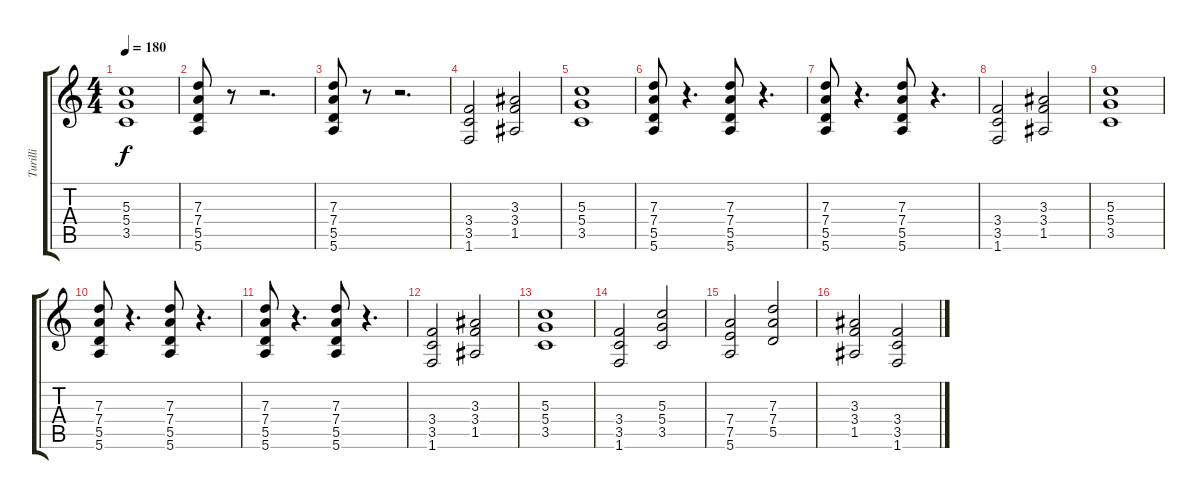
\track ("Turilli" "Turilli") {instrument distortionguitar}
\staff {score tabs}
\tuning (E4 B3 G3 D3 A2 E2) {hide}
\ts (4 4)
\tempo 180
\clef g2
\ks c
(5.3 5.4 3.5).1{dy f} |
(7.3 7.4 5.5 5.6).8 r.8 r.2{d} |
(7.3 7.4 5.5 5.6).8 r.8 r.2{d} |
(3.4 3.5 1.6).2 (3.3 3.4 1.5).2 |
(5.3 5.4 3.5).1 |
(7.3 7.4 5.5 5.6).8 r.4{d} (7.3 7.4 5.5 5.6).8 r.4{d} |
(7.3 7.4 5.5 5.6).8 r.4{d} (7.3 7.4 5.5 5.6).8 r.4{d} |
(3.4 3.5 1.6).2 (3.3 3.4 1.5).2 |
(5.3 5.4 3.5).1 |
(7.3 7.4 5.5 5.6).8 r.4{d} (7.3 7.4 5.5 5.6).8 r.4{d} |
(7.3 7.4 5.5 5.6).8 r.4{d} (7.3 7.4 5.5 5.6).8 r.4{d} |
(3.4 3.5 1.6).2 (3.3 3.4 1.5).2 |
(5.3 5.4 3.5).1 |
(3.4 3.5 1.6).2 (5.3 5.4 3.5).2 |
(7.4 7.5 5.6).2 (7.3 7.4 5.5).2 |
(3.3 3.4 1.5).2 (3.4 3.5 1.6).2
